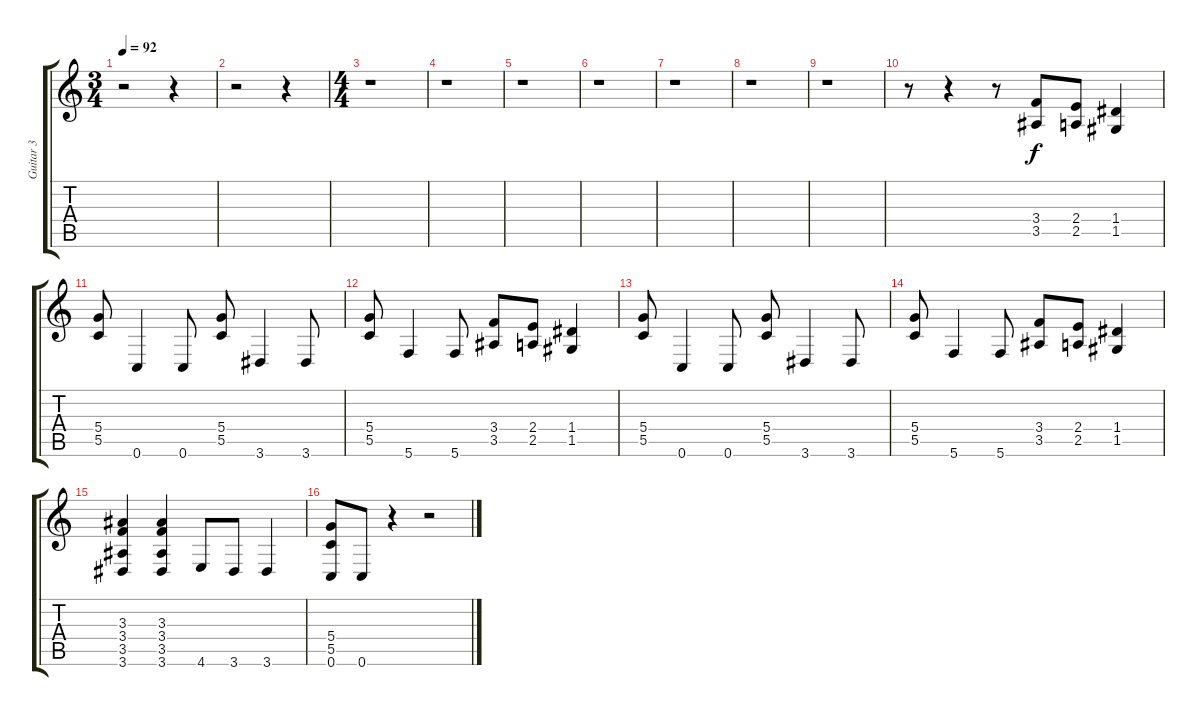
\track ("Guitar 3" "Guitar 3") {instrument distortionguitar}
\staff {score tabs}
\tuning (E4 B3 G3 D3 G2 C2) {hide}
\ts (3 4)
\tempo 92
\clef g2
\ks c
r.2{dy f} r.4 |
r.2 r.4 |
\ts (4 4)
r.1 |
r.1 |
r.1 |
r.1 |
r.1 |
r.1 |
r.1 |
r.8 r.4 r.8 (3.4 3.5).8 (2.4 2.5).8 (1.4 1.5).4 |
(5.4 5.5).8 0.6.4 0.6.8 (5.4 5.5).8 3.6.4 3.6.8 |
(5.4 5.5).8 5.6.4 5.6.8 (3.4 3.5).8 (2.4 2.5).8 (1.4 1.5).4 |
(5.4 5.5).8 0.6.4 0.6.8 (5.4 5.5).8 3.6.4 3.6.8 |
(5.4 5.5).8 5.6.4 5.6.8 (3.4 3.5).8 (2.4 2.5).8 (1.4 1.5).4 |
(3.3 3.4 3.5 3.6).4 (3.3 3.4 3.5 3.6).4 4.6.8 3.6.8 3.6.4 |
(5.4 5.5 0.6).8 0.6.8 r.4 r.2
